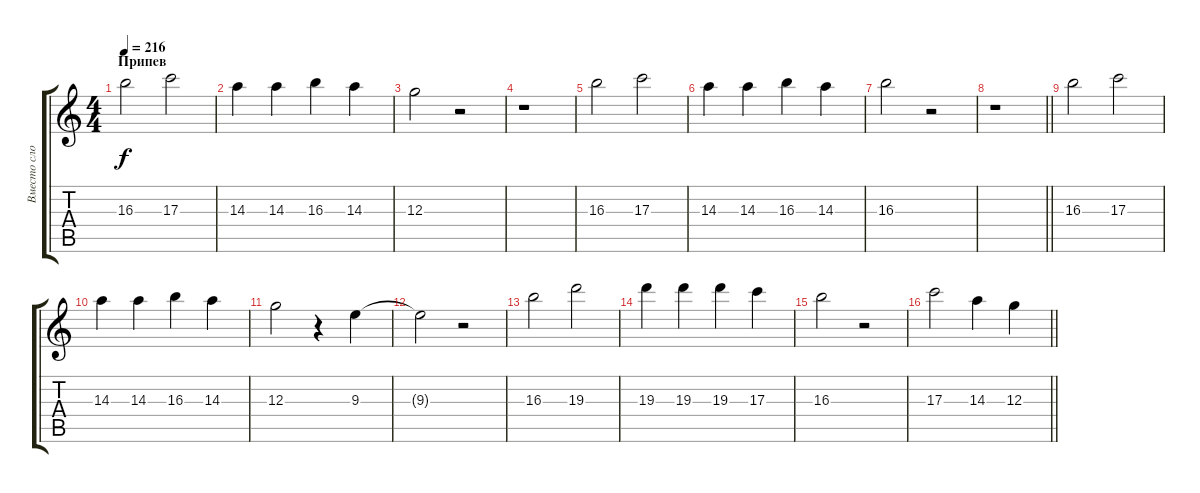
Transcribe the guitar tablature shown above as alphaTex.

\track ("Вместо слов" "Вместо сло") {instrument acousticguitarsteel}
\staff {score tabs}
\tuning (E4 B3 G3 D3 A2 E2) {hide}
\ts (4 4)
\section ("" "Припев")
\tempo 216
\clef g2
\ks c
16.3.2{dy f} 17.3.2 |
14.3.4 14.3.4 16.3.4 14.3.4 |
12.3.2 r.2 |
r.1 |
16.3.2 17.3.2 |
14.3.4 14.3.4 16.3.4 14.3.4 |
16.3.2 r.2 |
\barLineRight lightlight
r.1 |
16.3.2 17.3.2 |
14.3.4 14.3.4 16.3.4 14.3.4 |
12.3.2 r.4 9.3.4 |
9.3{t}.2 r.2 |
16.3.2 19.3.2 |
19.3.4 19.3.4 19.3.4 17.3.4 |
16.3.2 r.2 |
\barLineRight lightlight
17.3.2 14.3.4 12.3.4
